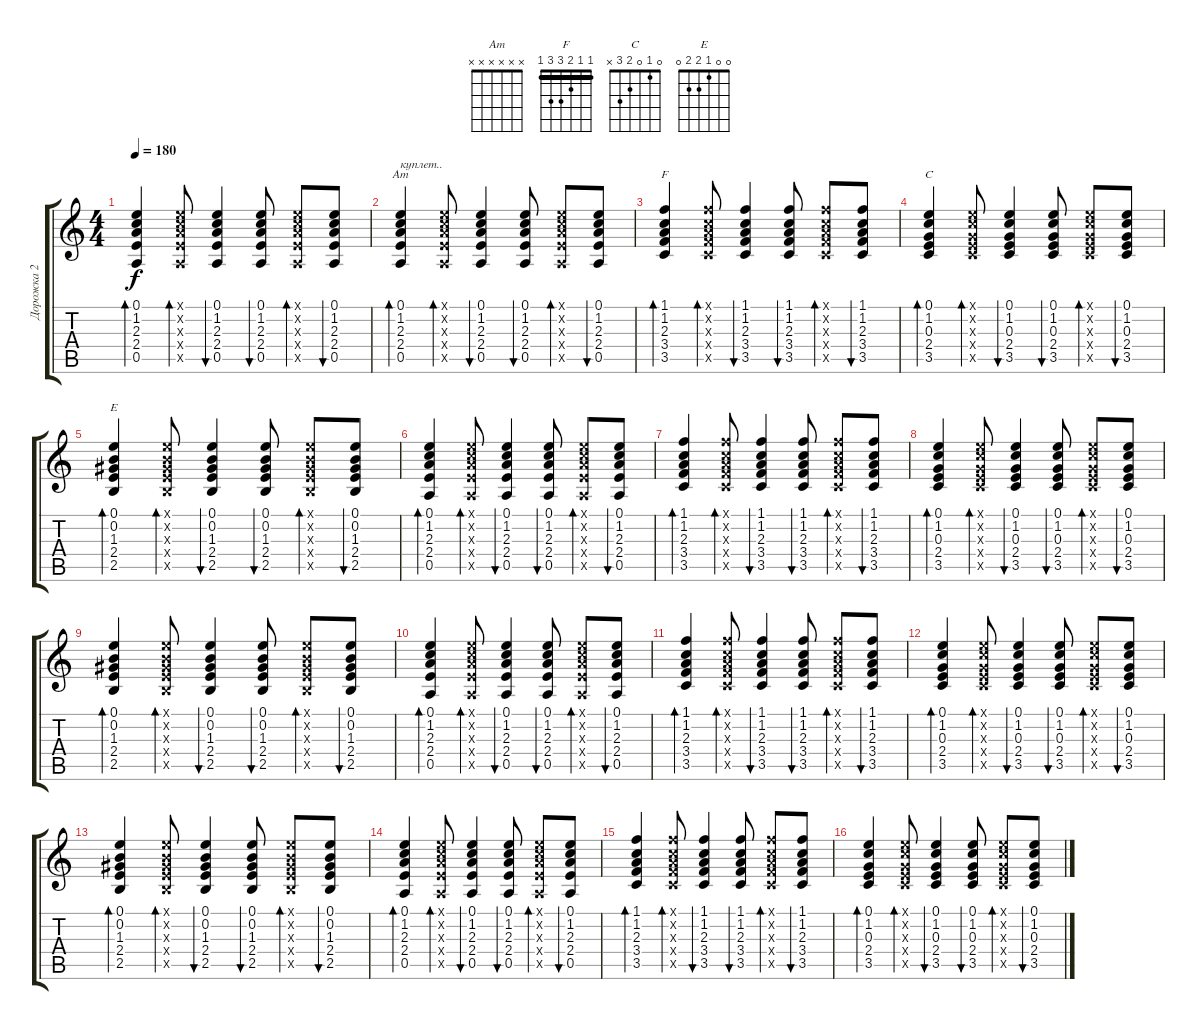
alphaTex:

\track ("Дорожка 2" "Дорожка 2") {instrument acousticguitarsteel}
\staff {score tabs}
\tuning (E4 B3 G3 D3 A2 E2) {hide}
\chord ("Am" x x x x x x)
\chord ("F" 1 1 2 3 3 1) {barre 1}
\chord ("C" 0 1 0 2 3 x)
\chord ("E" 0 0 1 2 2 0)
\ts (4 4)
\tempo 180
\clef g2
\ks c
(0.1 1.2 2.3 2.4 0.5).4{bd 60 dy f instrument acousticguitarsteel} (0.1{x} 1.2{x} 2.3{x} 2.4{x} 0.5{x}).8{bd 60} (0.1 1.2 2.3 2.4 0.5).4{bu 60} (0.1 1.2 2.3 2.4 0.5).8{bu 60} (0.1{x} 1.2{x} 2.3{x} 2.4{x} 0.5{x}).8{bd 60} (0.1 1.2 2.3 2.4 0.5).8{bu 60} |
(0.1 1.2 2.3 2.4 0.5).4{bd 60 ch "Am" txt "куплет.." instrument acousticguitarsteel} (0.1{x} 1.2{x} 2.3{x} 2.4{x} 0.5{x}).8{bd 60} (0.1 1.2 2.3 2.4 0.5).4{bu 60} (0.1 1.2 2.3 2.4 0.5).8{bu 60} (0.1{x} 1.2{x} 2.3{x} 2.4{x} 0.5{x}).8{bd 60} (0.1 1.2 2.3 2.4 0.5).8{bu 60} |
(1.1 1.2 2.3 3.4 3.5).4{bd 60 ch "F" instrument acousticguitarsteel} (1.1{x} 1.2{x} 2.3{x} 3.4{x} 3.5{x}).8{bd 60} (1.1 1.2 2.3 3.4 3.5).4{bu 60} (1.1 1.2 2.3 3.4 3.5).8{bu 60} (1.1{x} 1.2{x} 2.3{x} 3.4{x} 3.5{x}).8{bd 60} (1.1 1.2 2.3 3.4 3.5).8{bu 60} |
(0.1 1.2 0.3 2.4 3.5).4{bd 60 ch "C" instrument acousticguitarsteel} (0.1{x} 1.2{x} 0.3{x} 2.4{x} 3.5{x}).8{bd 60} (0.1 1.2 0.3 2.4 3.5).4{bu 60} (0.1 1.2 0.3 2.4 3.5).8{bu 60} (0.1{x} 1.2{x} 0.3{x} 2.4{x} 3.5{x}).8{bd 60} (0.1 1.2 0.3 2.4 3.5).8{bu 60} |
(0.1 0.2 1.3 2.4 2.5).4{bd 60 ch "E" instrument acousticguitarsteel} (0.1{x} 0.2{x} 1.3{x} 2.4{x} 2.5{x}).8{bd 60} (0.1 0.2 1.3 2.4 2.5).4{bu 60} (0.1 0.2 1.3 2.4 2.5).8{bu 60} (0.1{x} 0.2{x} 1.3{x} 2.4{x} 2.5{x}).8{bd 60} (0.1 0.2 1.3 2.4 2.5).8{bu 60} |
(0.1 1.2 2.3 2.4 0.5).4{bd 60 instrument acousticguitarsteel} (0.1{x} 1.2{x} 2.3{x} 2.4{x} 0.5{x}).8{bd 60} (0.1 1.2 2.3 2.4 0.5).4{bu 60} (0.1 1.2 2.3 2.4 0.5).8{bu 60} (0.1{x} 1.2{x} 2.3{x} 2.4{x} 0.5{x}).8{bd 60} (0.1 1.2 2.3 2.4 0.5).8{bu 60} |
(1.1 1.2 2.3 3.4 3.5).4{bd 60 instrument acousticguitarsteel} (1.1{x} 1.2{x} 2.3{x} 3.4{x} 3.5{x}).8{bd 60} (1.1 1.2 2.3 3.4 3.5).4{bu 60} (1.1 1.2 2.3 3.4 3.5).8{bu 60} (1.1{x} 1.2{x} 2.3{x} 3.4{x} 3.5{x}).8{bd 60} (1.1 1.2 2.3 3.4 3.5).8{bu 60} |
(0.1 1.2 0.3 2.4 3.5).4{bd 60 instrument acousticguitarsteel} (0.1{x} 1.2{x} 0.3{x} 2.4{x} 3.5{x}).8{bd 60} (0.1 1.2 0.3 2.4 3.5).4{bu 60} (0.1 1.2 0.3 2.4 3.5).8{bu 60} (0.1{x} 1.2{x} 0.3{x} 2.4{x} 3.5{x}).8{bd 60} (0.1 1.2 0.3 2.4 3.5).8{bu 60} |
(0.1 0.2 1.3 2.4 2.5).4{bd 60 instrument acousticguitarsteel} (0.1{x} 0.2{x} 1.3{x} 2.4{x} 2.5{x}).8{bd 60} (0.1 0.2 1.3 2.4 2.5).4{bu 60} (0.1 0.2 1.3 2.4 2.5).8{bu 60} (0.1{x} 0.2{x} 1.3{x} 2.4{x} 2.5{x}).8{bd 60} (0.1 0.2 1.3 2.4 2.5).8{bu 60} |
(0.1 1.2 2.3 2.4 0.5).4{bd 60 instrument acousticguitarsteel} (0.1{x} 1.2{x} 2.3{x} 2.4{x} 0.5{x}).8{bd 60} (0.1 1.2 2.3 2.4 0.5).4{bu 60} (0.1 1.2 2.3 2.4 0.5).8{bu 60} (0.1{x} 1.2{x} 2.3{x} 2.4{x} 0.5{x}).8{bd 60} (0.1 1.2 2.3 2.4 0.5).8{bu 60} |
(1.1 1.2 2.3 3.4 3.5).4{bd 60 instrument acousticguitarsteel} (1.1{x} 1.2{x} 2.3{x} 3.4{x} 3.5{x}).8{bd 60} (1.1 1.2 2.3 3.4 3.5).4{bu 60} (1.1 1.2 2.3 3.4 3.5).8{bu 60} (1.1{x} 1.2{x} 2.3{x} 3.4{x} 3.5{x}).8{bd 60} (1.1 1.2 2.3 3.4 3.5).8{bu 60} |
(0.1 1.2 0.3 2.4 3.5).4{bd 60 instrument acousticguitarsteel} (0.1{x} 1.2{x} 0.3{x} 2.4{x} 3.5{x}).8{bd 60} (0.1 1.2 0.3 2.4 3.5).4{bu 60} (0.1 1.2 0.3 2.4 3.5).8{bu 60} (0.1{x} 1.2{x} 0.3{x} 2.4{x} 3.5{x}).8{bd 60} (0.1 1.2 0.3 2.4 3.5).8{bu 60} |
(0.1 0.2 1.3 2.4 2.5).4{bd 60 instrument acousticguitarsteel} (0.1{x} 0.2{x} 1.3{x} 2.4{x} 2.5{x}).8{bd 60} (0.1 0.2 1.3 2.4 2.5).4{bu 60} (0.1 0.2 1.3 2.4 2.5).8{bu 60} (0.1{x} 0.2{x} 1.3{x} 2.4{x} 2.5{x}).8{bd 60} (0.1 0.2 1.3 2.4 2.5).8{bu 60} |
(0.1 1.2 2.3 2.4 0.5).4{bd 60 instrument acousticguitarsteel} (0.1{x} 1.2{x} 2.3{x} 2.4{x} 0.5{x}).8{bd 60} (0.1 1.2 2.3 2.4 0.5).4{bu 60} (0.1 1.2 2.3 2.4 0.5).8{bu 60} (0.1{x} 1.2{x} 2.3{x} 2.4{x} 0.5{x}).8{bd 60} (0.1 1.2 2.3 2.4 0.5).8{bu 60} |
(1.1 1.2 2.3 3.4 3.5).4{bd 60 instrument acousticguitarsteel} (1.1{x} 1.2{x} 2.3{x} 3.4{x} 3.5{x}).8{bd 60} (1.1 1.2 2.3 3.4 3.5).4{bu 60} (1.1 1.2 2.3 3.4 3.5).8{bu 60} (1.1{x} 1.2{x} 2.3{x} 3.4{x} 3.5{x}).8{bd 60} (1.1 1.2 2.3 3.4 3.5).8{bu 60} |
(0.1 1.2 0.3 2.4 3.5).4{bd 60 instrument acousticguitarsteel} (0.1{x} 1.2{x} 0.3{x} 2.4{x} 3.5{x}).8{bd 60} (0.1 1.2 0.3 2.4 3.5).4{bu 60} (0.1 1.2 0.3 2.4 3.5).8{bu 60} (0.1{x} 1.2{x} 0.3{x} 2.4{x} 3.5{x}).8{bd 60} (0.1 1.2 0.3 2.4 3.5).8{bu 60}
